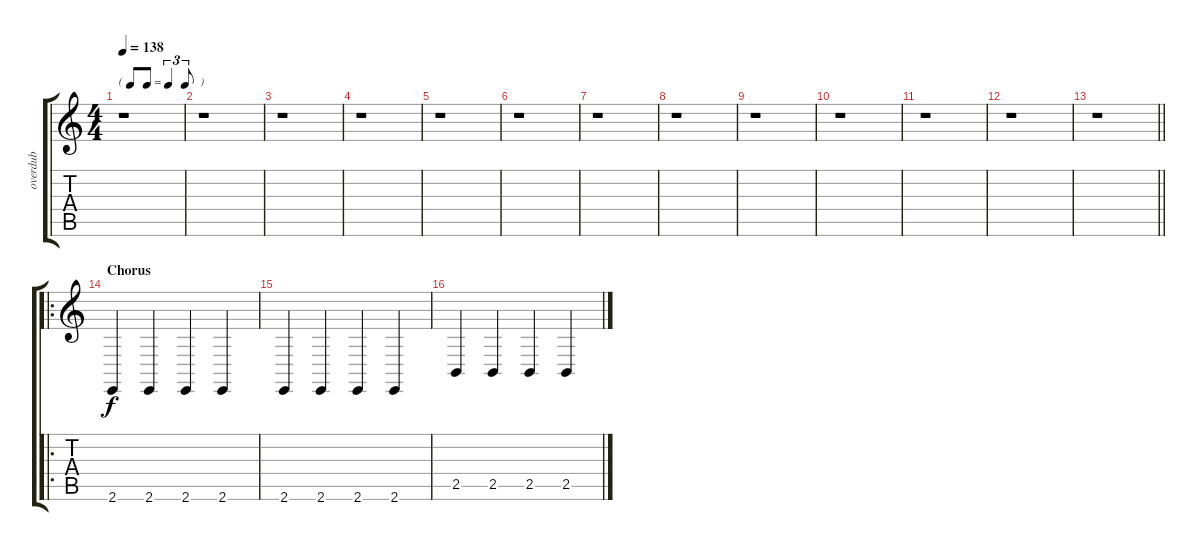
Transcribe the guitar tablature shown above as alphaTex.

\track ("overdub" "overdub") {instrument acousticgrandpiano}
\staff {score tabs}
\tuning (E4 B3 G3 D3 A2 D2) {hide}
\ts (4 4)
\tf triplet8th
\tempo 138
\clef g2
\ks c
r.1{dy f} |
r.1 |
r.1 |
r.1 |
r.1 |
r.1 |
r.1 |
r.1 |
r.1 |
r.1 |
r.1 |
r.1 |
\barLineRight lightlight
r.1 |
\ro
\section ("" "Chorus")
2.6.4{volume 7} 2.6.4 2.6.4 2.6.4 |
2.6.4 2.6.4 2.6.4 2.6.4 |
2.5.4 2.5.4 2.5.4 2.5.4
